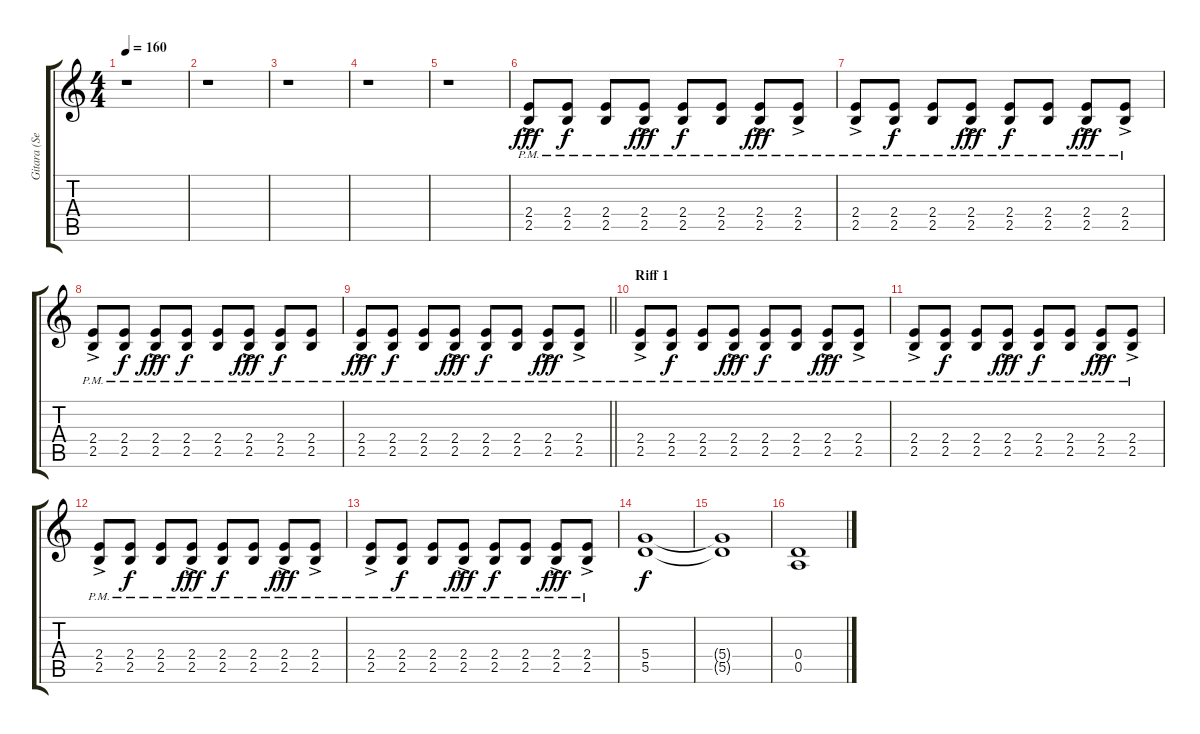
\track ("Gitara (Sead Lipovaca)" "Gitara (Se") {instrument overdrivenguitar}
\staff {score tabs}
\tuning (E4 B3 G3 D3 A2 E2) {hide}
\ts (4 4)
\tempo 160
\clef g2
\ks c
r.1{dy fff instrument overdrivenguitar} |
r.1 |
r.1 |
r.1 |
r.1 |
(2.4{ac pm} 2.5{ac pm}).8 (2.4{pm} 2.5{pm}).8{dy f} (2.4{pm} 2.5{pm}).8 (2.4{ac pm} 2.5{ac pm}).8{dy fff} (2.4{pm} 2.5{pm}).8{dy f} (2.4{pm} 2.5{pm}).8 (2.4{ac pm} 2.5{ac pm}).8{dy fff} (2.4{ac pm} 2.5{ac pm}).8 |
(2.4{ac pm} 2.5{ac pm}).8 (2.4{pm} 2.5{pm}).8{dy f} (2.4{pm} 2.5{pm}).8 (2.4{ac pm} 2.5{ac pm}).8{dy fff} (2.4{pm} 2.5{pm}).8{dy f} (2.4{pm} 2.5{pm}).8 (2.4{ac pm} 2.5{ac pm}).8{dy fff} (2.4{ac pm} 2.5{ac pm}).8 |
(2.4{ac pm} 2.5{ac pm}).8 (2.4{pm} 2.5{pm}).8{dy f} (2.4{ac pm} 2.5{ac pm}).8{dy fff} (2.4{pm} 2.5{pm}).8{dy f} (2.4{pm} 2.5{pm}).8 (2.4{ac pm} 2.5{ac pm}).8{dy fff} (2.4{pm} 2.5{pm}).8{dy f} (2.4{pm} 2.5{pm}).8 |
\barLineRight lightlight
(2.4{ac pm} 2.5{ac pm}).8{dy fff} (2.4{pm} 2.5{pm}).8{dy f} (2.4{pm} 2.5{pm}).8 (2.4{ac pm} 2.5{ac pm}).8{dy fff} (2.4{pm} 2.5{pm}).8{dy f} (2.4{pm} 2.5{pm}).8 (2.4{ac pm} 2.5{ac pm}).8{dy fff} (2.4{ac pm} 2.5{ac pm}).8 |
\section ("" "Riff 1")
(2.4{ac pm} 2.5{ac pm}).8 (2.4{pm} 2.5{pm}).8{dy f} (2.4{pm} 2.5{pm}).8 (2.4{ac pm} 2.5{ac pm}).8{dy fff} (2.4{pm} 2.5{pm}).8{dy f} (2.4{pm} 2.5{pm}).8 (2.4{ac pm} 2.5{ac pm}).8{dy fff} (2.4{ac pm} 2.5{ac pm}).8 |
(2.4{ac pm} 2.5{ac pm}).8 (2.4{pm} 2.5{pm}).8{dy f} (2.4{pm} 2.5{pm}).8 (2.4{ac pm} 2.5{ac pm}).8{dy fff} (2.4{pm} 2.5{pm}).8{dy f} (2.4{pm} 2.5{pm}).8 (2.4{ac pm} 2.5{ac pm}).8{dy fff} (2.4{ac pm} 2.5{ac pm}).8 |
(2.4{ac pm} 2.5{ac pm}).8 (2.4{pm} 2.5{pm}).8{dy f} (2.4{pm} 2.5{pm}).8 (2.4{ac pm} 2.5{ac pm}).8{dy fff} (2.4{pm} 2.5{pm}).8{dy f} (2.4{pm} 2.5{pm}).8 (2.4{ac pm} 2.5{ac pm}).8{dy fff} (2.4{ac pm} 2.5{ac pm}).8 |
(2.4{ac pm} 2.5{ac pm}).8 (2.4{pm} 2.5{pm}).8{dy f} (2.4{pm} 2.5{pm}).8 (2.4{ac pm} 2.5{ac pm}).8{dy fff} (2.4{pm} 2.5{pm}).8{dy f} (2.4{pm} 2.5{pm}).8 (2.4{ac pm} 2.5{ac pm}).8{dy fff} (2.4{ac pm} 2.5{ac pm}).8 |
(5.4 5.5).1{dy f} |
(5.4{t} 5.5{t}).1 |
(0.4 0.5).1
